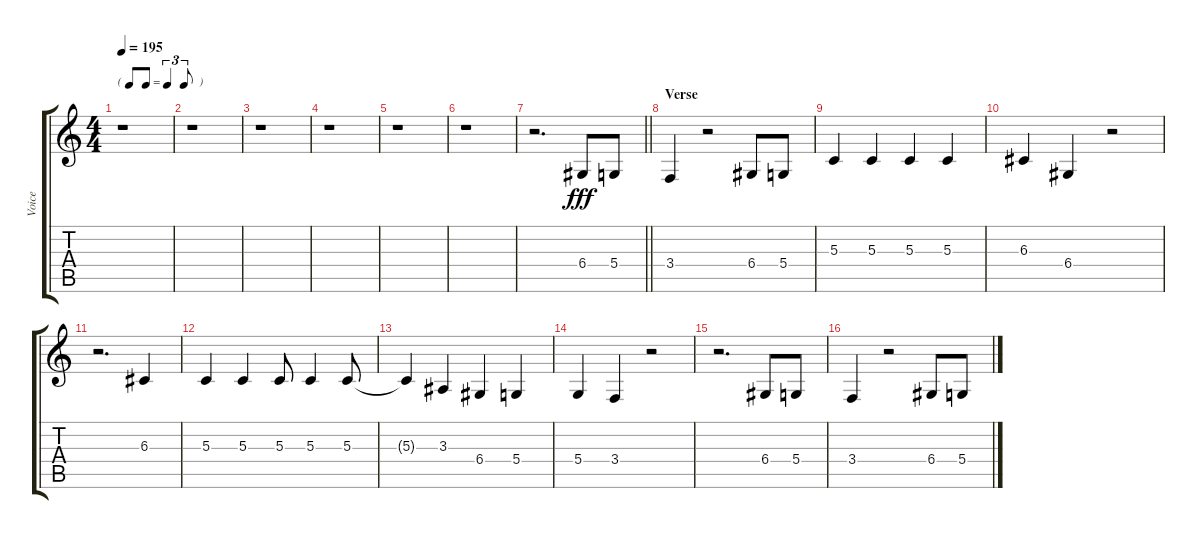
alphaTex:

\track ("Voice" "Voice") {instrument drawbarorgan}
\staff {score tabs}
\tuning (E4 B3 G3 D3 A2 E2) {hide}
\ts (4 4)
\tf triplet8th
\tempo 195
\clef g2
\ks c
r.1{dy fff} |
r.1 |
r.1 |
r.1 |
r.1 |
r.1 |
\barLineRight lightlight
r.2{d} 6.4.8 5.4.8 |
\section ("" "Verse")
3.4.4 r.2 6.4.8 5.4.8 |
5.3.4 5.3.4 5.3.4 5.3.4 |
6.3.4 6.4.4 r.2 |
r.2{d} 6.3.4 |
5.3.4 5.3.4 5.3.8 5.3.4 5.3.8 |
5.3{t}.4 3.3.4 6.4.4 5.4.4 |
5.4.4 3.4.4 r.2 |
r.2{d} 6.4.8 5.4.8 |
3.4.4 r.2 6.4.8 5.4.8
